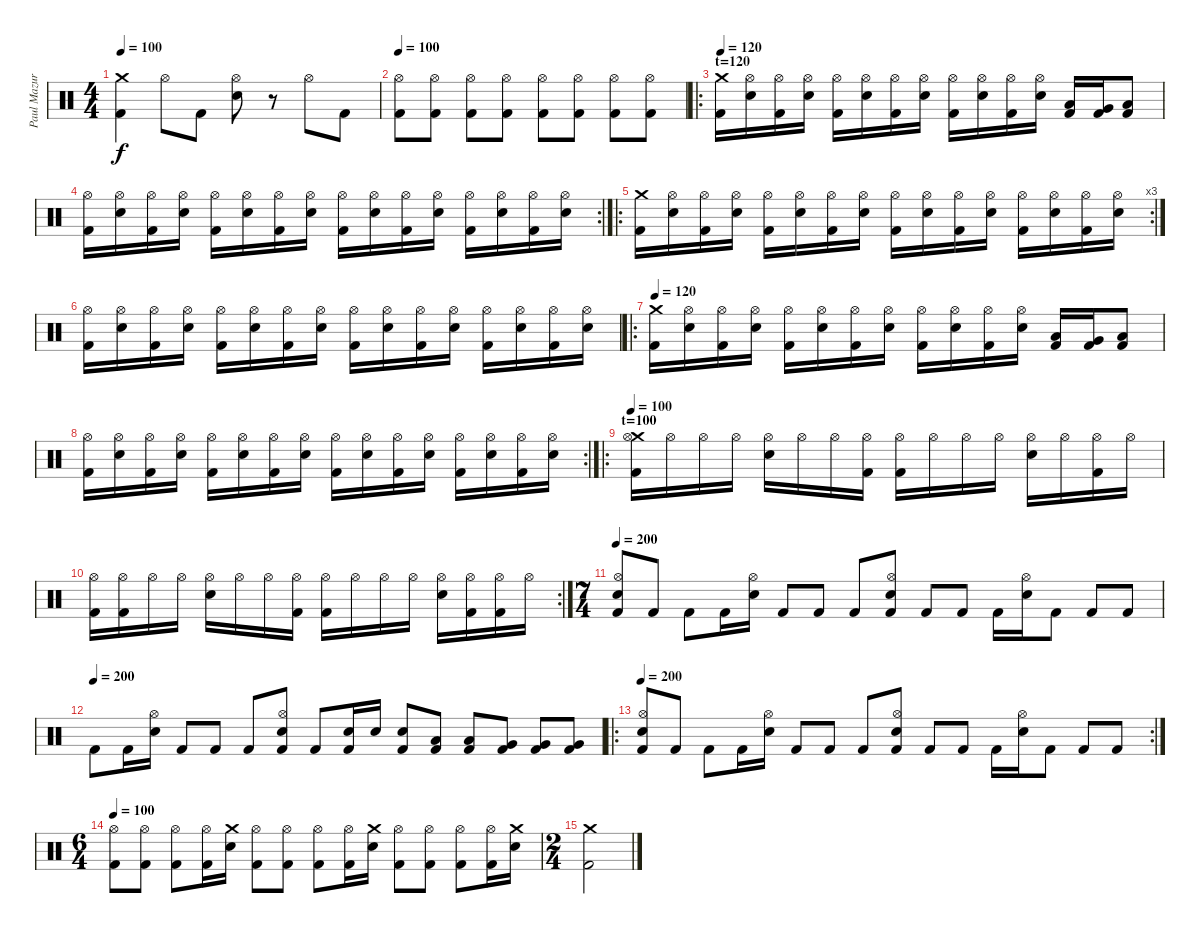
\track ("Paul Mazurkiewicks" "Paul Mazur") {instrument percussion}
\staff {score}
\articulation defaults
\ts (4 4)
\tempo 120
\tempo 100
\clef neutral
\ks c
("Crash medium (hit)" "Kick (hit) 2").4{dy f} "Hi-Hat (open)".8 "Kick (hit) 2".8 ("Hi-Hat (open)" "Electric Snare (hit)").8 r.8 "Hi-Hat (open)".8 "Kick (hit) 2".8 |
\tempo 120
\tempo 100
("Hi-Hat (open)" "Kick (hit) 2").8 ("Hi-Hat (open)" "Kick (hit) 2").8 ("Hi-Hat (open)" "Kick (hit) 2").8 ("Hi-Hat (open)" "Kick (hit) 2").8 ("Hi-Hat (open)" "Kick (hit) 2").8 ("Hi-Hat (open)" "Kick (hit) 2").8 ("Hi-Hat (open)" "Kick (hit) 2").8 ("Hi-Hat (open)" "Kick (hit) 2").8 |
\ro
\section ("" "t=120")
\tempo 120
("Crash medium (hit)" "Kick (hit) 2").16 ("Hi-Hat (open)" "Electric Snare (hit)").16 ("Hi-Hat (open)" "Kick (hit) 2").16 ("Hi-Hat (open)" "Electric Snare (hit)").16 ("Hi-Hat (open)" "Kick (hit) 2").16 ("Hi-Hat (open)" "Electric Snare (hit)").16 ("Hi-Hat (open)" "Kick (hit) 2").16 ("Hi-Hat (open)" "Electric Snare (hit)").16 ("Hi-Hat (open)" "Kick (hit) 2").16 ("Hi-Hat (open)" "Electric Snare (hit)").16 ("Hi-Hat (open)" "Kick (hit) 2").16 ("Hi-Hat (open)" "Electric Snare (hit)").16 ("Low Tom (hit)" "Kick (hit) 2").16 ("Very Low Tom (hit)" "Kick (hit) 2").16 ("Low Floor Tom (hit)" "Kick (hit) 2").8 |
\rc 2
("Hi-Hat (open)" "Kick (hit) 2").16 ("Hi-Hat (open)" "Electric Snare (hit)").16 ("Hi-Hat (open)" "Kick (hit) 2").16 ("Hi-Hat (open)" "Electric Snare (hit)").16 ("Hi-Hat (open)" "Kick (hit) 2").16 ("Hi-Hat (open)" "Electric Snare (hit)").16 ("Hi-Hat (open)" "Kick (hit) 2").16 ("Hi-Hat (open)" "Electric Snare (hit)").16 ("Hi-Hat (open)" "Kick (hit) 2").16 ("Hi-Hat (open)" "Electric Snare (hit)").16 ("Hi-Hat (open)" "Kick (hit) 2").16 ("Hi-Hat (open)" "Electric Snare (hit)").16 ("Hi-Hat (open)" "Kick (hit) 2").16 ("Hi-Hat (open)" "Electric Snare (hit)").16 ("Hi-Hat (open)" "Kick (hit) 2").16 ("Hi-Hat (open)" "Electric Snare (hit)").16 |
\ro
\rc 3
("Crash medium (hit)" "Kick (hit) 2").16 ("Hi-Hat (open)" "Electric Snare (hit)").16 ("Hi-Hat (open)" "Kick (hit) 2").16 ("Hi-Hat (open)" "Electric Snare (hit)").16 ("Hi-Hat (open)" "Kick (hit) 2").16 ("Hi-Hat (open)" "Electric Snare (hit)").16 ("Hi-Hat (open)" "Kick (hit) 2").16 ("Hi-Hat (open)" "Electric Snare (hit)").16 ("Hi-Hat (open)" "Kick (hit) 2").16 ("Hi-Hat (open)" "Electric Snare (hit)").16 ("Hi-Hat (open)" "Kick (hit) 2").16 ("Hi-Hat (open)" "Electric Snare (hit)").16 ("Hi-Hat (open)" "Kick (hit) 2").16 ("Hi-Hat (open)" "Electric Snare (hit)").16 ("Hi-Hat (open)" "Kick (hit) 2").16 ("Hi-Hat (open)" "Electric Snare (hit)").16 |
("Hi-Hat (open)" "Kick (hit) 2").16 ("Hi-Hat (open)" "Electric Snare (hit)").16 ("Hi-Hat (open)" "Kick (hit) 2").16 ("Hi-Hat (open)" "Electric Snare (hit)").16 ("Hi-Hat (open)" "Kick (hit) 2").16 ("Hi-Hat (open)" "Electric Snare (hit)").16 ("Hi-Hat (open)" "Kick (hit) 2").16 ("Hi-Hat (open)" "Electric Snare (hit)").16 ("Hi-Hat (open)" "Kick (hit) 2").16 ("Hi-Hat (open)" "Electric Snare (hit)").16 ("Hi-Hat (open)" "Kick (hit) 2").16 ("Hi-Hat (open)" "Electric Snare (hit)").16 ("Hi-Hat (open)" "Kick (hit) 2").16 ("Hi-Hat (open)" "Electric Snare (hit)").16 ("Hi-Hat (open)" "Kick (hit) 2").16 ("Hi-Hat (open)" "Electric Snare (hit)").16 |
\ro
\tempo 120
("Crash medium (hit)" "Kick (hit) 2").16 ("Hi-Hat (open)" "Electric Snare (hit)").16 ("Hi-Hat (open)" "Kick (hit) 2").16 ("Hi-Hat (open)" "Electric Snare (hit)").16 ("Hi-Hat (open)" "Kick (hit) 2").16 ("Hi-Hat (open)" "Electric Snare (hit)").16 ("Hi-Hat (open)" "Kick (hit) 2").16 ("Hi-Hat (open)" "Electric Snare (hit)").16 ("Hi-Hat (open)" "Kick (hit) 2").16 ("Hi-Hat (open)" "Electric Snare (hit)").16 ("Hi-Hat (open)" "Kick (hit) 2").16 ("Hi-Hat (open)" "Electric Snare (hit)").16 ("Low Tom (hit)" "Kick (hit) 2").16 ("Very Low Tom (hit)" "Kick (hit) 2").16 ("Low Floor Tom (hit)" "Kick (hit) 2").8 |
\rc 2
("Hi-Hat (open)" "Kick (hit) 2").16 ("Hi-Hat (open)" "Electric Snare (hit)").16 ("Hi-Hat (open)" "Kick (hit) 2").16 ("Hi-Hat (open)" "Electric Snare (hit)").16 ("Hi-Hat (open)" "Kick (hit) 2").16 ("Hi-Hat (open)" "Electric Snare (hit)").16 ("Hi-Hat (open)" "Kick (hit) 2").16 ("Hi-Hat (open)" "Electric Snare (hit)").16 ("Hi-Hat (open)" "Kick (hit) 2").16 ("Hi-Hat (open)" "Electric Snare (hit)").16 ("Hi-Hat (open)" "Kick (hit) 2").16 ("Hi-Hat (open)" "Electric Snare (hit)").16 ("Hi-Hat (open)" "Kick (hit) 2").16 ("Hi-Hat (open)" "Electric Snare (hit)").16 ("Hi-Hat (open)" "Kick (hit) 2").16 ("Hi-Hat (open)" "Electric Snare (hit)").16 |
\ro
\section ("" "t=100")
\tempo 100
("Crash medium (hit)" "Hi-Hat (open)" "Kick (hit) 2").16 "Hi-Hat (open)".16 "Hi-Hat (open)".16 "Hi-Hat (open)".16 ("Hi-Hat (open)" "Electric Snare (hit)").16 "Hi-Hat (open)".16 "Hi-Hat (open)".16 ("Hi-Hat (open)" "Kick (hit) 2").16 ("Hi-Hat (open)" "Kick (hit) 2").16 "Hi-Hat (open)".16 "Hi-Hat (open)".16 "Hi-Hat (open)".16 ("Hi-Hat (open)" "Electric Snare (hit)").16 "Hi-Hat (open)".16 ("Hi-Hat (open)" "Kick (hit) 2").16 "Hi-Hat (open)".16 |
\rc 2
("Hi-Hat (open)" "Kick (hit) 2").16 ("Hi-Hat (open)" "Kick (hit) 2").16 "Hi-Hat (open)".16 "Hi-Hat (open)".16 ("Hi-Hat (open)" "Electric Snare (hit)").16 "Hi-Hat (open)".16 "Hi-Hat (open)".16 ("Hi-Hat (open)" "Kick (hit) 2").16 ("Hi-Hat (open)" "Kick (hit) 2").16 "Hi-Hat (open)".16 "Hi-Hat (open)".16 "Hi-Hat (open)".16 ("Hi-Hat (open)" "Electric Snare (hit)").16 ("Hi-Hat (open)" "Kick (hit) 2").16 ("Hi-Hat (open)" "Kick (hit) 2").16 "Hi-Hat (open)".16 |
\ts (7 4)
\tempo 200
("Hi-Hat (open)" "Electric Snare (hit)" "Kick (hit) 2").8 "Kick (hit) 2".8 "Kick (hit) 2".8 "Kick (hit) 2".16 ("Hi-Hat (open)" "Electric Snare (hit)").16 "Kick (hit) 2".8 "Kick (hit) 2".8 "Kick (hit) 2".8 ("Hi-Hat (open)" "Electric Snare (hit)" "Kick (hit) 2").8 "Kick (hit) 2".8 "Kick (hit) 2".8 "Kick (hit) 2".16 ("Hi-Hat (open)" "Electric Snare (hit)").16 "Kick (hit) 2".8 "Kick (hit) 2".8 "Kick (hit) 2".8 |
\tempo (200)
"Kick (hit) 2".8 "Kick (hit) 2".16 ("Hi-Hat (open)" "Electric Snare (hit)").16 "Kick (hit) 2".8 "Kick (hit) 2".8 "Kick (hit) 2".8 ("Hi-Hat (open)" "Electric Snare (hit)" "Kick (hit) 2").8 "Kick (hit) 2".8 ("Electric Snare (hit)" "Kick (hit) 2").16 "Electric Snare (hit)".16 ("Electric Snare (hit)" "Kick (hit) 2").8 ("Low Tom (hit)" "Kick (hit) 2").8 ("Low Tom (hit)" "Kick (hit) 2").8 ("Very Low Tom (hit)" "Kick (hit) 2").8 ("Very Low Tom (hit)" "Kick (hit) 2").8 ("Very Low Tom (hit)" "Kick (hit) 2").8 |
\ro
\rc 2
\tempo 200
("Hi-Hat (open)" "Electric Snare (hit)" "Kick (hit) 2").8 "Kick (hit) 2".8 "Kick (hit) 2".8 "Kick (hit) 2".16 ("Hi-Hat (open)" "Electric Snare (hit)").16 "Kick (hit) 2".8 "Kick (hit) 2".8 "Kick (hit) 2".8 ("Hi-Hat (open)" "Electric Snare (hit)" "Kick (hit) 2").8 "Kick (hit) 2".8 "Kick (hit) 2".8 "Kick (hit) 2".16 ("Hi-Hat (open)" "Electric Snare (hit)").16 "Kick (hit) 2".8 "Kick (hit) 2".8 "Kick (hit) 2".8 |
\ts (6 4)
\tempo 100
("Hi-Hat (open)" "Kick (hit) 2").8 ("Hi-Hat (open)" "Kick (hit) 2").8 ("Hi-Hat (open)" "Kick (hit) 2").8 ("Hi-Hat (open)" "Kick (hit) 2").16 ("Crash medium (hit)" "Electric Snare (hit)").16 ("Hi-Hat (open)" "Kick (hit) 2").8 ("Hi-Hat (open)" "Kick (hit) 2").8 ("Hi-Hat (open)" "Kick (hit) 2").8 ("Hi-Hat (open)" "Kick (hit) 2").16 ("Crash medium (hit)" "Electric Snare (hit)").16 ("Hi-Hat (open)" "Kick (hit) 2").8 ("Hi-Hat (open)" "Kick (hit) 2").8 ("Hi-Hat (open)" "Kick (hit) 2").8 ("Hi-Hat (open)" "Kick (hit) 2").16 ("Crash medium (hit)" "Electric Snare (hit)").16 |
\ts (2 4)
("Crash medium (hit)" "Kick (hit) 2").2
